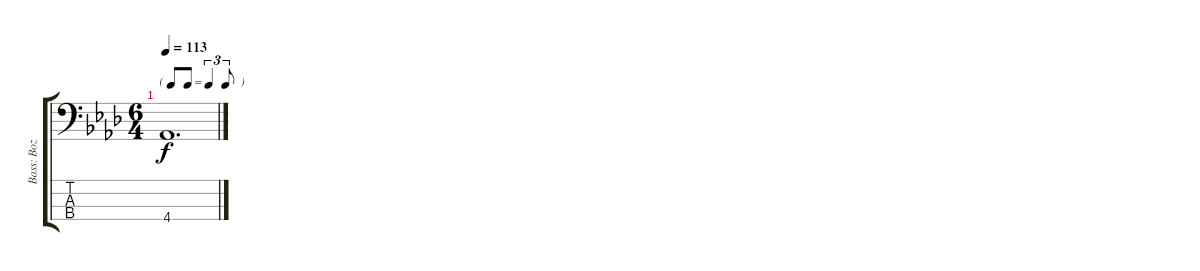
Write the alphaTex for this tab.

\track ("Bass: Boz" "Bass: Boz") {instrument electricbassfinger}
\staff {score tabs}
\tuning (G2 D2 A1 E1) {hide}
\ts (6 4)
\tf triplet8th
\tempo 113
\clef f4
\ks ab
4.4{t}.1{d dy f}
